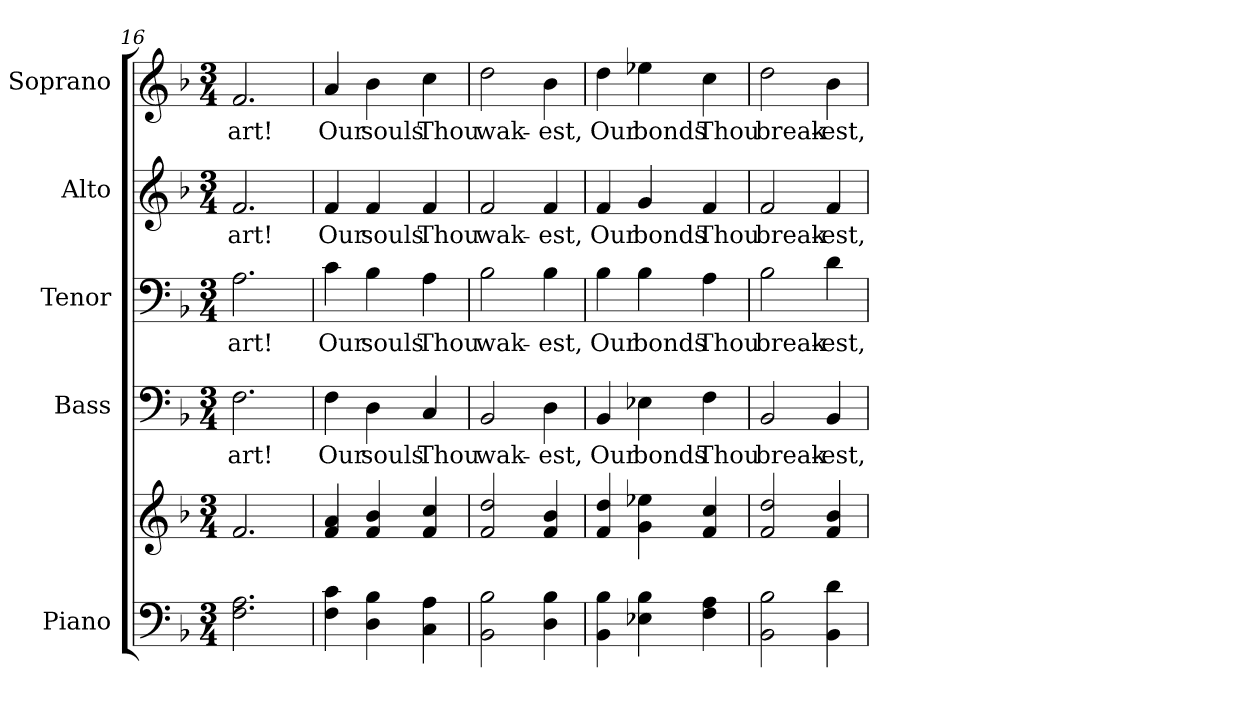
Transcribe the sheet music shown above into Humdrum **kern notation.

**kern	**kern	**kern	**text	**kern	**text	**kern	**text	**kern	**text
*part5	*part5	*part4	*part4	*part3	*part3	*part2	*part2	*part1	*part1
*staff6	*staff5	*staff4	*staff4	*staff3	*staff3	*staff2	*staff2	*staff1	*staff1
*I"Piano	*	*I"Bass	*	*I"Tenor	*	*I"Alto	*	*I"Soprano	*
*I'Pno.	*	*I'B.	*	*I'T.	*	*I'A.	*	*I'S.	*
*clefF4	*clefG2	*clefF4	*	*clefF4	*	*clefG2	*	*clefG2	*
*k[b-]	*k[b-]	*k[b-]	*	*k[b-]	*	*k[b-]	*	*k[b-]	*
*F:	*F:	*F:	*	*F:	*	*F:	*	*F:	*
*M3/4	*M3/4	*M3/4	*	*M3/4	*	*M3/4	*	*M3/4	*
=16	=16	=16	=16	=16	=16	=16	=16	=16	=16
!	!	!	!LO:LY:b:color=#000000	!	!	!	!	!	!
!	!	!	!	!	!LO:LY:b:color=#000000	!	!	!	!
!	!	!	!	!	!	!	!LO:LY:b:color=#000000	!	!
!	!	!	!	!	!	!	!	!	!LO:LY:b:color=#000000
2.Fi\ 2.Ai	2.fi/	2.Fi\	art!	2.Ai\	art!	2.fi/	art!	2.fi/	art!
!!LO:PB:g=z
=17	=17	=17	=17	=17	=17	=17	=17	=17	=17
!	!	!	!LO:LY:b:color=#000000	!	!	!	!	!	!
!	!	!	!	!	!LO:LY:b:color=#000000	!	!	!	!
!	!	!	!	!	!	!	!LO:LY:b:color=#000000	!	!
!	!	!	!	!	!	!	!	!	!LO:LY:b:color=#000000
4Fi\ 4ci	4fi/ 4ai	4Fi\	Our	4ci\	Our	4fi/	Our	4ai/	Our
!	!	!	!LO:LY:b:color=#000000	!	!	!	!	!	!
!	!	!	!	!	!LO:LY:b:color=#000000	!	!	!	!
!	!	!	!	!	!	!	!LO:LY:b:color=#000000	!	!
!	!	!	!	!	!	!	!	!	!LO:LY:b:color=#000000
4Di\ 4B-i	4fi/ 4b-i	4Di\	souls	4B-i\	souls	4fi/	souls	4b-i\	souls
!	!	!	!LO:LY:b:color=#000000	!	!	!	!	!	!
!	!	!	!	!	!LO:LY:b:color=#000000	!	!	!	!
!	!	!	!	!	!	!	!LO:LY:b:color=#000000	!	!
!	!	!	!	!	!	!	!	!	!LO:LY:b:color=#000000
4Ci\ 4Ai	4fi/ 4cci	4Ci/	Thou	4Ai\	Thou	4fi/	Thou	4cci\	Thou
=18	=18	=18	=18	=18	=18	=18	=18	=18	=18
!	!	!	!LO:LY:b:color=#000000	!	!	!	!	!	!
!	!	!	!	!	!LO:LY:b:color=#000000	!	!	!	!
!	!	!	!	!	!	!	!LO:LY:b:color=#000000	!	!
!	!	!	!	!	!	!	!	!	!LO:LY:b:color=#000000
2BB-i\ 2B-i	2fi/ 2ddi	2BB-i/	wak-	2B-i\	wak-	2fi/	wak-	2ddi\	wak-
!	!	!	!LO:LY:b:color=#000000	!	!	!	!	!	!
!	!	!	!	!	!LO:LY:b:color=#000000	!	!	!	!
!	!	!	!	!	!	!	!LO:LY:b:color=#000000	!	!
!	!	!	!	!	!	!	!	!	!LO:LY:b:color=#000000
4Di\ 4B-i	4fi/ 4b-i	4Di\	-est,	4B-i\	-est,	4fi/	-est,	4b-i\	-est,
=19	=19	=19	=19	=19	=19	=19	=19	=19	=19
!	!	!	!LO:LY:b:color=#000000	!	!	!	!	!	!
!	!	!	!	!	!LO:LY:b:color=#000000	!	!	!	!
!	!	!	!	!	!	!	!LO:LY:b:color=#000000	!	!
!	!	!	!	!	!	!	!	!	!LO:LY:b:color=#000000
4BB-i\ 4B-i	4fi/ 4ddi	4BB-i/	Our	4B-i\	Our	4fi/	Our	4ddi\	Our
!	!	!	!LO:LY:b:color=#000000	!	!	!	!	!	!
!	!	!	!	!	!LO:LY:b:color=#000000	!	!	!	!
!	!	!	!	!	!	!	!LO:LY:b:color=#000000	!	!
!	!	!	!	!	!	!	!	!	!LO:LY:b:color=#000000
4E-Xi\ 4B-i	4gi\ 4ee-Xi	4E-Xi\	bonds	4B-i\	bonds	4gi/	bonds	4ee-Xi\	bonds
!	!	!	!LO:LY:b:color=#000000	!	!	!	!	!	!
!	!	!	!	!	!LO:LY:b:color=#000000	!	!	!	!
!	!	!	!	!	!	!	!LO:LY:b:color=#000000	!	!
!	!	!	!	!	!	!	!	!	!LO:LY:b:color=#000000
4Fi\ 4Ai	4fi/ 4cci	4Fi\	Thou	4Ai\	Thou	4fi/	Thou	4cci\	Thou
=20	=20	=20	=20	=20	=20	=20	=20	=20	=20
!	!	!	!LO:LY:b:color=#000000	!	!	!	!	!	!
!	!	!	!	!	!LO:LY:b:color=#000000	!	!	!	!
!	!	!	!	!	!	!	!LO:LY:b:color=#000000	!	!
!	!	!	!	!	!	!	!	!	!LO:LY:b:color=#000000
2BB-i\ 2B-i	2fi/ 2ddi	2BB-i/	break-	2B-i\	break-	2fi/	break-	2ddi\	break-
!	!	!	!LO:LY:b:color=#000000	!	!	!	!	!	!
!	!	!	!	!	!LO:LY:b:color=#000000	!	!	!	!
!	!	!	!	!	!	!	!LO:LY:b:color=#000000	!	!
!	!	!	!	!	!	!	!	!	!LO:LY:b:color=#000000
4BB-i\ 4di	4fi/ 4b-i	4BB-i/	-est,	4di\	-est,	4fi/	-est,	4b-i\	-est,
=	=	=	=	=	=	=	=	=	=
*-	*-	*-	*-	*-	*-	*-	*-	*-	*-
